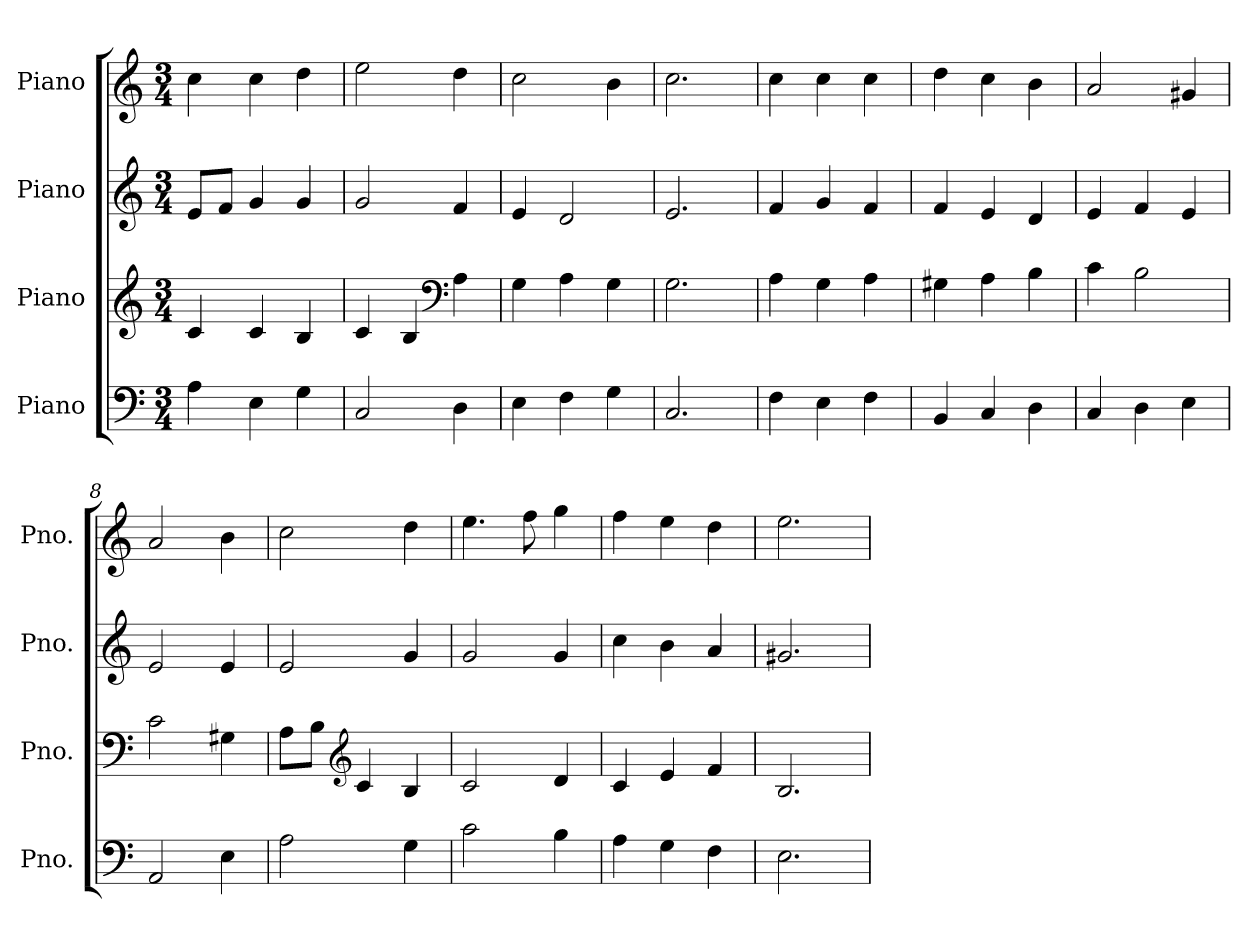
**kern	**kern	**kern	**kern
*part4	*part3	*part2	*part1
*staff4	*staff3	*staff2	*staff1
*I"Piano	*I"Piano	*I"Piano	*I"Piano
*I'Pno.	*I'Pno.	*I'Pno.	*I'Pno.
*clefF4	*clefG2	*clefG2	*clefG2
*k[]	*k[]	*k[]	*k[]
*M3/4	*M3/4	*M3/4	*M3/4
*MM120	*MM120	*MM120	*MM120
=1	=1	=1	=1
4A\	4c/	8e/L	4cc\
.	.	8f/J	.
4E\	4c/	4g/	4cc\
4G\	4B/	4g/	4dd\
=2	=2	=2	=2
2C/	4c/	2g/	2ee\
.	4B/	.	.
*	*clefF4	*	*
4D\	4A\	4f/	4dd\
=3	=3	=3	=3
4E\	4G\	4e/	2cc\
4F\	4A\	2d/	.
4G\	4G\	.	4b\
=4	=4	=4	=4
2.C/	2.G\	2.e/	2.cc\
=5	=5	=5	=5
4F\	4A\	4f/	4cc\
4E\	4G\	4g/	4cc\
4F\	4A\	4f/	4cc\
=6	=6	=6	=6
4BB/	4G#X\	4f/	4dd\
4C/	4A\	4e/	4cc\
4D\	4B\	4d/	4b\
=7	=7	=7	=7
4C/	4c\	4e/	2a/
4D\	2B\	4f/	.
4E\	.	4e/	4g#X/
=8	=8	=8	=8
2AA/	2c\	2e/	2a/
4E\	4G#X\	4e/	4b\
=9	=9	=9	=9
2A\	8A\L	2e/	2cc\
.	8B\J	.	.
*	*clefG2	*	*
.	4c/	.	.
4G\	4B/	4g/	4dd\
=10	=10	=10	=10
2c\	2c/	2g/	4.ee\
.	.	.	8ff\
4B\	4d/	4g/	4gg\
!!LO:LB:g=z
=11	=11	=11	=11
4A\	4c/	4cc\	4ff\
4G\	4e/	4b\	4ee\
4F\	4f/	4a/	4dd\
=12	=12	=12	=12
2.E\	2.B/	2.g#X/	2.ee\
=	=	=	=
*-	*-	*-	*-
